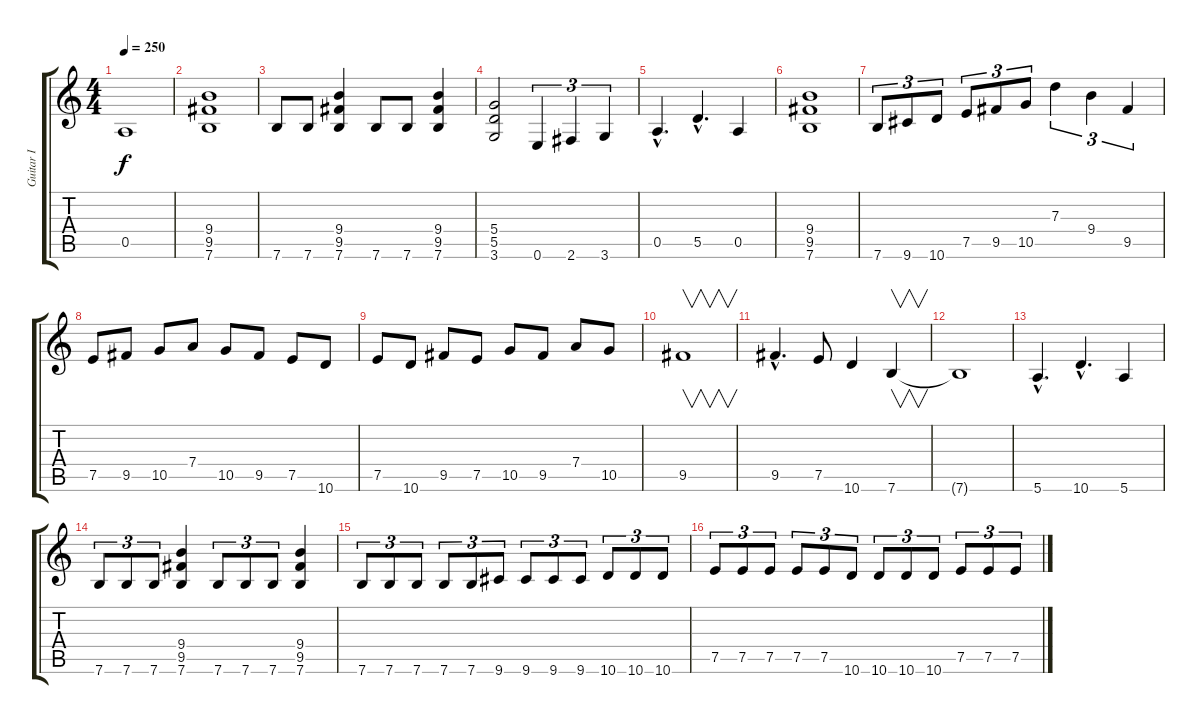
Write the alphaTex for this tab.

\track ("Guitar I" "Guitar I") {instrument overdrivenguitar}
\staff {score tabs}
\tuning (E4 B3 G3 D3 A2 E2) {hide}
\ts (4 4)
\tempo 250
\clef g2
\ks c
0.5{t}.1{dy f} |
(9.4 9.5 7.6).1 |
7.6.8 7.6.8 (9.4 9.5 7.6).4 7.6.8 7.6.8 (9.4 9.5 7.6).4 |
(5.4 5.5 3.6).2 0.6.4{tu (3 2)} 2.6.4{tu (3 2)} 3.6.4{tu (3 2)} |
0.5{hac}.4{d} 5.5{hac}.4{d} 0.5.4 |
(9.4 9.5 7.6).1 |
7.6.8{tu (3 2)} 9.6.8{tu (3 2)} 10.6.8{tu (3 2)} 7.5.8{tu (3 2)} 9.5.8{tu (3 2)} 10.5.8{tu (3 2)} 7.3.4{tu (3 2)} 9.4.4{tu (3 2)} 9.5.4{tu (3 2)} |
7.5.8 9.5.8 10.5.8 7.4.8 10.5.8 9.5.8 7.5.8 10.6.8 |
7.5.8 10.6.8 9.5.8 7.5.8 10.5.8 9.5.8 7.4.8 10.5.8 |
9.5.1{v} |
9.5{hac}.4{d} 7.5.8 10.6.4 7.6.4{v} |
7.6{t}.1 |
5.6{hac}.4{d} 10.6{hac}.4{d} 5.6.4 |
7.6.8{tu (3 2)} 7.6.8{tu (3 2)} 7.6.8{tu (3 2)} (9.4 9.5 7.6).4 7.6.8{tu (3 2)} 7.6.8{tu (3 2)} 7.6.8{tu (3 2)} (9.4 9.5 7.6).4 |
7.6.8{tu (3 2)} 7.6.8{tu (3 2)} 7.6.8{tu (3 2)} 7.6.8{tu (3 2)} 7.6.8{tu (3 2)} 9.6.8{tu (3 2)} 9.6.8{tu (3 2)} 9.6.8{tu (3 2)} 9.6.8{tu (3 2)} 10.6.8{tu (3 2)} 10.6.8{tu (3 2)} 10.6.8{tu (3 2)} |
7.5.8{tu (3 2)} 7.5.8{tu (3 2)} 7.5.8{tu (3 2)} 7.5.8{tu (3 2)} 7.5.8{tu (3 2)} 10.6.8{tu (3 2)} 10.6.8{tu (3 2)} 10.6.8{tu (3 2)} 10.6.8{tu (3 2)} 7.5.8{tu (3 2)} 7.5.8{tu (3 2)} 7.5.8{tu (3 2)}
